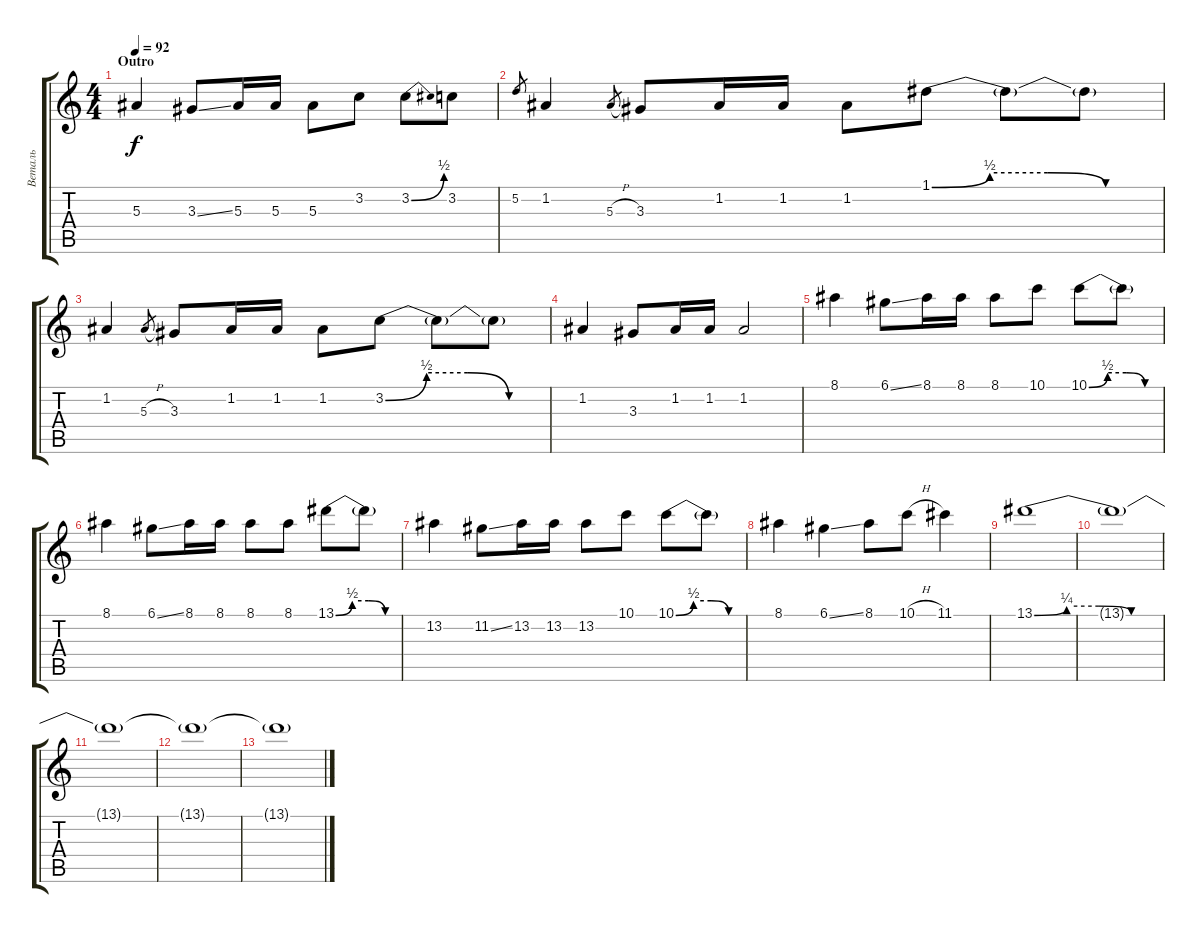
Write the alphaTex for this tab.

\track ("Веталь" "Веталь") {instrument overdrivenguitar}
\staff {score tabs}
\tuning (D4 A3 F3 C3 G2 C2) {hide}
\ts (4 4)
\section ("" "Outro")
\tempo 92
\clef g2
\ks c
5.3.4{dy f volume 15} 3.3{ss}.8 5.3.16 5.3.16 5.3.8 3.2.8 3.2{be (bend 0 0 60 2)}.8 3.2.8 |
5.2.8{gr} 1.2.4 5.3{h}.8{gr} 3.3.8 1.2.16 1.2.16 1.2.8 1.1{be (custom 0 0 15 2 30 2 45 0 60 0)}.8 1.1{t}.8 1.1{t}.8 |
1.2.4 5.3{h}.8{gr} 3.3.8 1.2.16 1.2.16 1.2.8 3.2{be (custom 0 0 15 2 30 2 45 0 60 0)}.8 3.2{t}.8 3.2{t}.8 |
1.2.4 3.3.8 1.2.16 1.2.16 1.2.2 |
8.1.4 6.1{ss}.8 8.1.16 8.1.16 8.1.8 10.1.8 10.1{be (custom 0 0 15 2 30 2 45 0 60 0)}.8 10.1{t}.8 |
8.1.4 6.1{ss}.8 8.1.16 8.1.16 8.1.8 8.1.8 13.1{be (custom 0 0 15 2 30 2 45 0 60 0)}.8 13.1{t}.8 |
13.2.4 11.2{ss}.8 13.2.16 13.2.16 13.2.8 10.1.8 10.1{be (custom 0 0 15 2 30 2 45 0 60 0)}.8 10.1{t}.8 |
8.1.4 6.1{ss}.4 8.1.8 10.1{h}.8 11.1.4 |
13.1{be (custom 0 0 15 1 30 1 45 0 60 0)}.1 |
13.1{t}.1 |
13.1{t}.1 |
13.1{t}.1 |
13.1{t}.1
